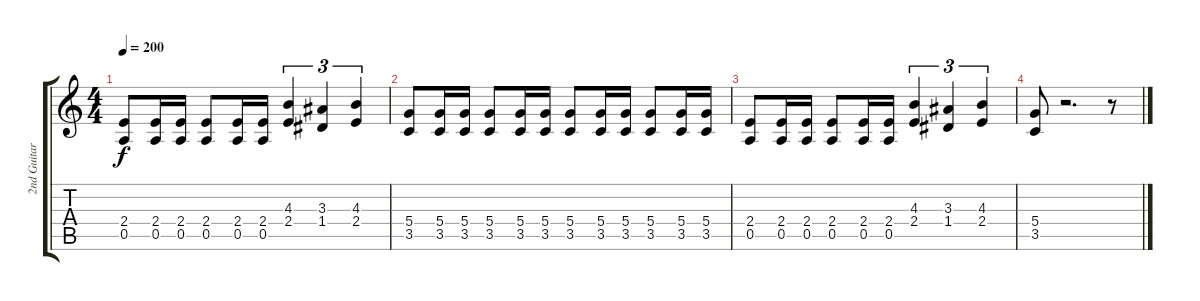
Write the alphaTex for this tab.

\track ("2nd Guitar" "2nd Guitar") {instrument overdrivenguitar}
\staff {score tabs}
\tuning (E4 B3 G3 D3 A2 E2) {hide}
\ts (4 4)
\tempo 200
\clef g2
\ks c
(2.4 0.5).8{dy f} (2.4 0.5).16 (2.4 0.5).16 (2.4 0.5).8 (2.4 0.5).16 (2.4 0.5).16 (4.3 2.4).4{tu (3 2)} (3.3 1.4).4{tu (3 2)} (4.3 2.4).4{tu (3 2)} |
(5.4 3.5).8 (5.4 3.5).16 (5.4 3.5).16 (5.4 3.5).8 (5.4 3.5).16 (5.4 3.5).16 (5.4 3.5).8 (5.4 3.5).16 (5.4 3.5).16 (5.4 3.5).8 (5.4 3.5).16 (5.4 3.5).16 |
(2.4 0.5).8 (2.4 0.5).16 (2.4 0.5).16 (2.4 0.5).8 (2.4 0.5).16 (2.4 0.5).16 (4.3 2.4).4{tu (3 2)} (3.3 1.4).4{tu (3 2)} (4.3 2.4).4{tu (3 2)} |
(5.4 3.5).8 r.2{d} r.8
